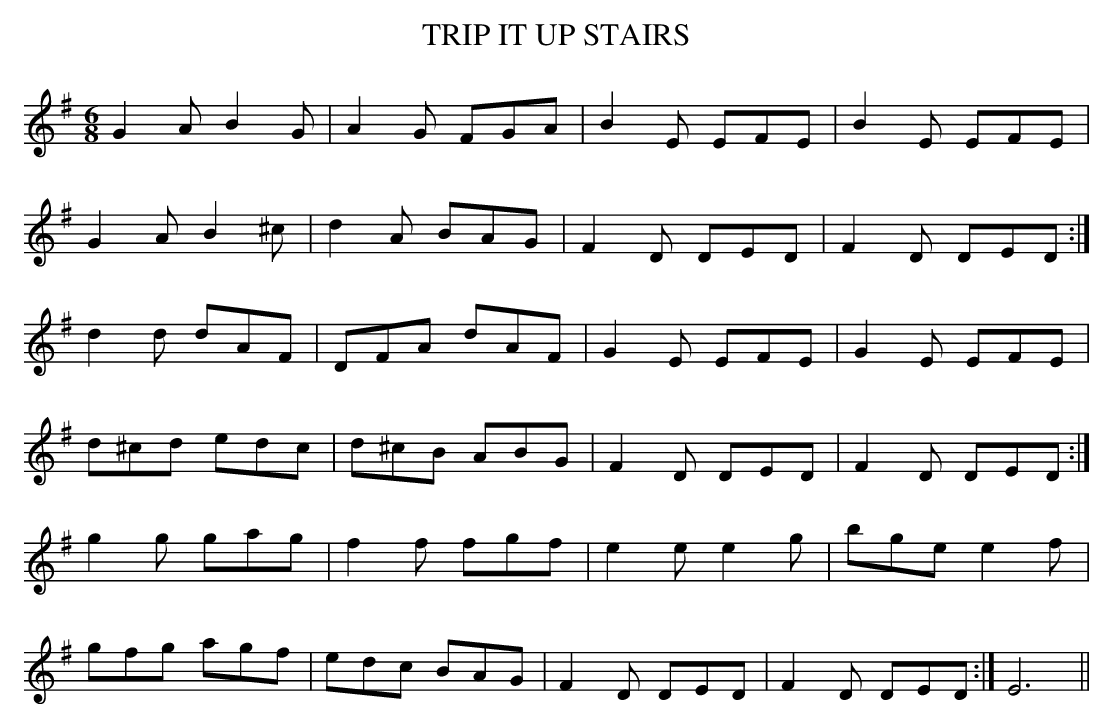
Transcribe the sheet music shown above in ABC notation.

X:1
T:TRIP IT UP STAIRS
(aka "Sackow's")
M:6/8
L:1/8
K:Em
G2A B2G|A2G FGA|B2E EFE|B2E EFE|
G2A B2^c|d2A BAG|F2D DED|F2D DED :|
d2d dAF|DFA dAF|G2E EFE|G2E EFE|
d^cd edc|d^cB ABG|F2D DED|F2D DED :|
g2g gag|f2f fgf|e2e e2g|bge e2f|
gfg agf|edc BAG|F2D DED|F2D DED :|E6||
